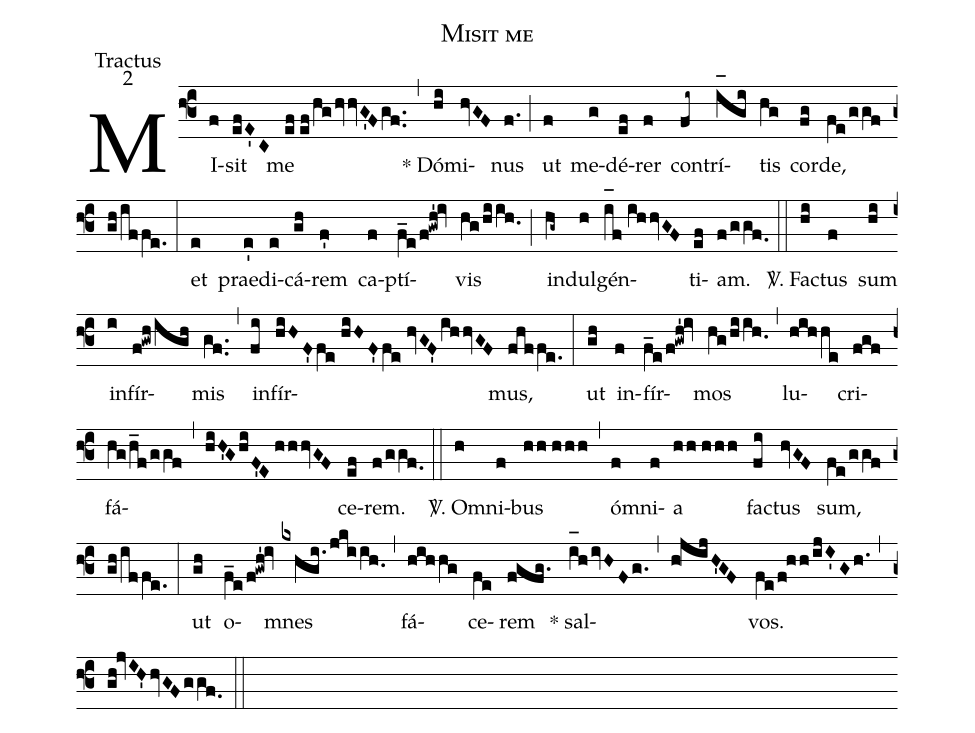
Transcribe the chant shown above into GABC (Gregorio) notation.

name:Misit me;
office-part:Tractus;
mode:2;
%%
(f3) MI(f)sit(efE'C) me(ef//ef/hghvvG'Fgf..) (,) * Dó(hi)mi(hvGF)nus(f.) (;) ut(f) me(g)dé(ef)rer(f) con(fi~)trí(i_[oh:h]gi)tis(hg) cor(fg)de,(fe/ggf/gh/iffe.) (:) et(e) prae(e')di(e)cá(gh)rem(f') ca(f)ptí(f_e/f!gwh'!iv)vis(hg/hiih.0) (;) in(hg~)dul(h)gén(i_[oh:h]f//ihhvGF)ti(ef)am.(f/ggf.0) (::)
<sp>V/</sp>. Fa(hi)ctus(f) sum(hi) in(i)fír(f!gwh/igh)mis(gf..) (,) in(fi)fír(hiHF'/!fe//hiHF'/!fe//hvGF'ihhvGF)mus,(fhffe.) (:) ut(gh) in(f)fír(f_e/f!gwh'!iv)mos(hg/hiih.0) (,) lu(hihhe)cri(fgf)fá(hg/h_f/ggf)(,)(hiH'GhiF'E//hhhvGF)ce(ef)rem.(f/ggf.0) (::)
<sp>V/</sp>. O(h)mni(f)bus(hh//hhh) (,) ó(f)mni(f)a(hh//hhh) fa(fi)ctus(hvGF) sum,(fe/ggf/gh/iffe.) (:) ut(gh) o(f_e/f!gwh'!iv)mnes(kxhgi.jkiih.0) (,) fá(hihhg)ce(fe)rem(fgfg.) () * sal(i_[oh:h]hivHFg.)(,)(h!jijH'GF)vos.(fe/f!hh/ijI'Gh.) (,) (gh!jvIH'hvGFggf.0) (::)
